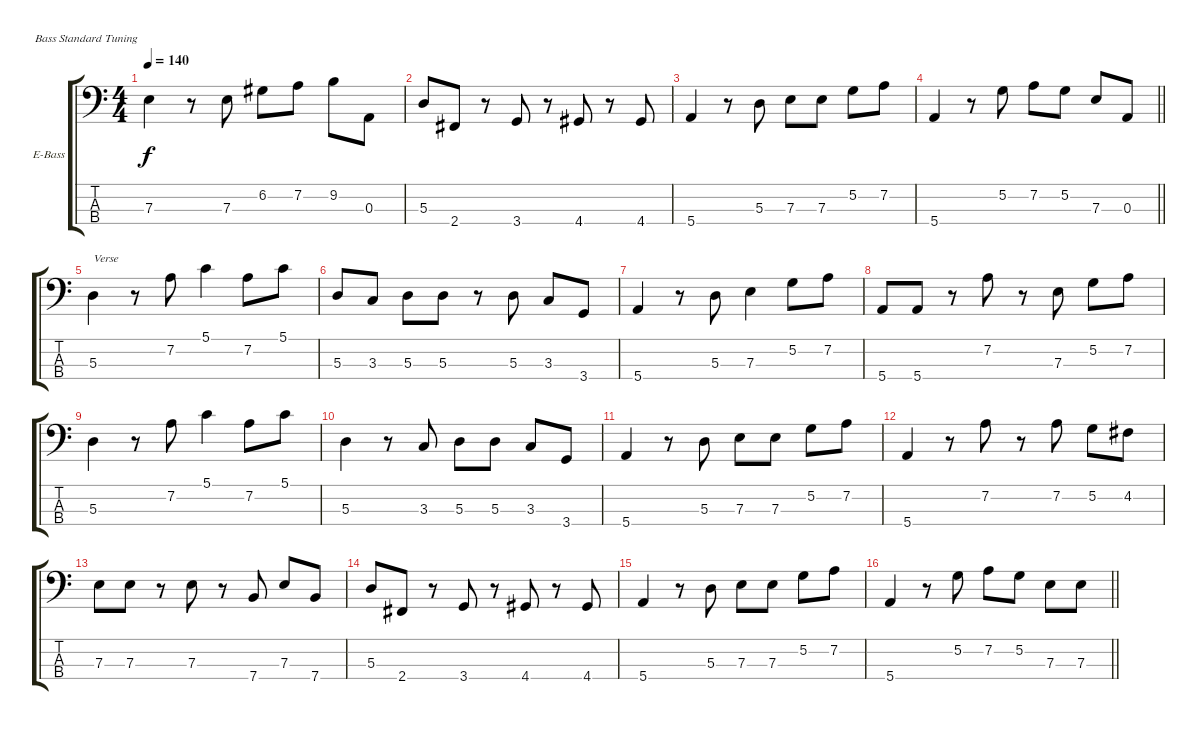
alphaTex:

\bracketExtendMode groupsimilarinstruments
\firstSystemTrackNameOrientation horizontal
\otherSystemsTrackNameOrientation horizontal
\track ("Bass" "E-Bass") {instrument electricbassfinger}
\staff {score tabs}
\tuning (G2 D2 A1 E1)
\ts (4 4)
\tempo 140
\clef f4
\ks c
7.3.4{dy f} r.8 7.3.8 6.2.8 7.2.8 9.2.8 0.3.8 |
5.3.8 2.4.8 r.8 3.4.8 r.8 4.4.8 r.8 4.4.8 |
5.4.4 r.8 5.3.8 7.3.8 7.3.8 5.2.8 7.2.8 |
\barLineRight lightlight
5.4.4 r.8 5.2.8 7.2.8 5.2.8 7.3.8 0.3.8 |
5.3.4{txt "Verse"} r.8 7.2.8 5.1.4 7.2.8 5.1.8 |
5.3.8 3.3.8 5.3.8 5.3.8 r.8 5.3.8 3.3.8 3.4.8 |
5.4.4 r.8 5.3.8 7.3.4 5.2.8 7.2.8 |
5.4.8 5.4.8 r.8 7.2.8 r.8 7.3.8 5.2.8 7.2.8 |
5.3.4 r.8 7.2.8 5.1.4 7.2.8 5.1.8 |
5.3.4 r.8 3.3.8 5.3.8 5.3.8 3.3.8 3.4.8 |
5.4.4 r.8 5.3.8 7.3.8 7.3.8 5.2.8 7.2.8 |
5.4.4 r.8 7.2.8 r.8 7.2.8 5.2.8 4.2.8 |
7.3.8 7.3.8 r.8 7.3.8 r.8 7.4.8 7.3.8 7.4.8 |
5.3.8 2.4.8 r.8 3.4.8 r.8 4.4.8 r.8 4.4.8 |
5.4.4 r.8 5.3.8 7.3.8 7.3.8 5.2.8 7.2.8 |
\barLineRight lightlight
5.4.4 r.8 5.2.8 7.2.8 5.2.8 7.3.8 7.3.8
